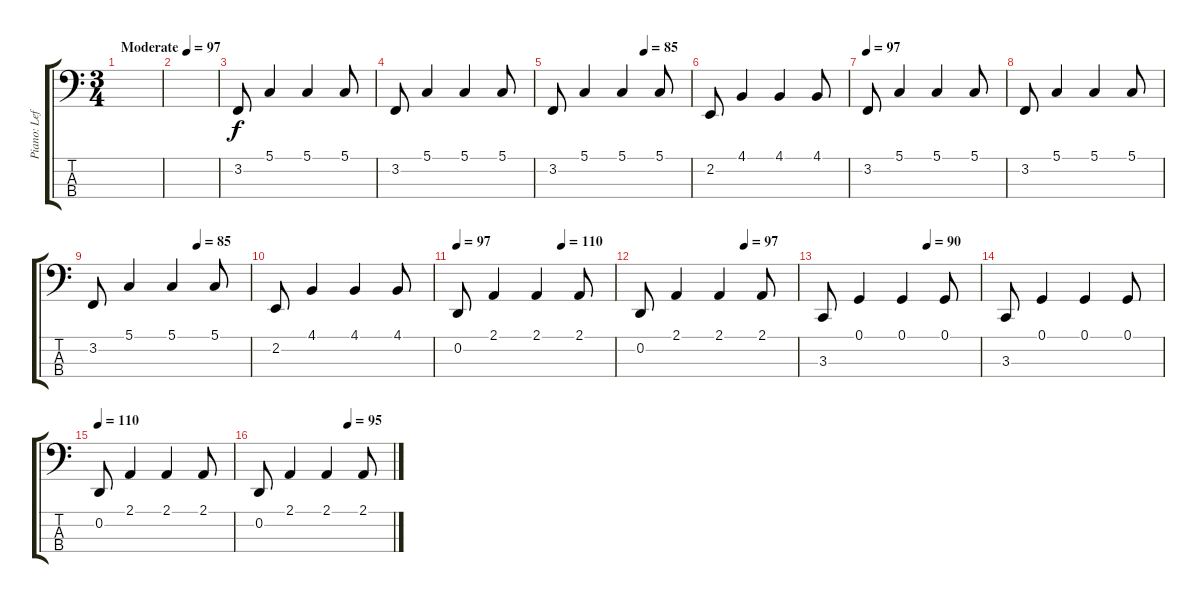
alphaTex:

\track ("Piano: Left Hand" "Piano: Lef") {instrument brightacousticpiano}
\staff {score tabs}
\tuning (G2 D2 A1 E1) {hide}
\ts (3 4)
\tempo (97 "Moderate")
\clef f4
\ks c
|
|
\ks aminor
3.2.8 5.1.4 5.1.4 5.1.8 |
3.2.8 5.1.4 5.1.4 5.1.8 |
\tempo (85 0.6666666666666666)
3.2.8 5.1.4 5.1.4 5.1.8 |
2.2.8 4.1.4 4.1.4 4.1.8 |
\tempo 97
3.2.8 5.1.4 5.1.4 5.1.8 |
3.2.8 5.1.4 5.1.4 5.1.8 |
\tempo (85 0.6666666666666666)
3.2.8 5.1.4 5.1.4 5.1.8 |
2.2.8 4.1.4 4.1.4 4.1.8 |
\tempo 97
\tempo (110 0.6666666666666666)
0.2.8 2.1.4 2.1.4 2.1.8 |
\tempo (97 0.6666666666666666)
0.2.8 2.1.4 2.1.4 2.1.8 |
\tempo (90 0.6666666666666666)
3.3.8 0.1.4 0.1.4 0.1.8 |
3.3.8 0.1.4 0.1.4 0.1.8 |
\tempo 110
0.2.8 2.1.4 2.1.4 2.1.8 |
\tempo (95 0.6666666666666666)
0.2.8 2.1.4 2.1.4 2.1.8
